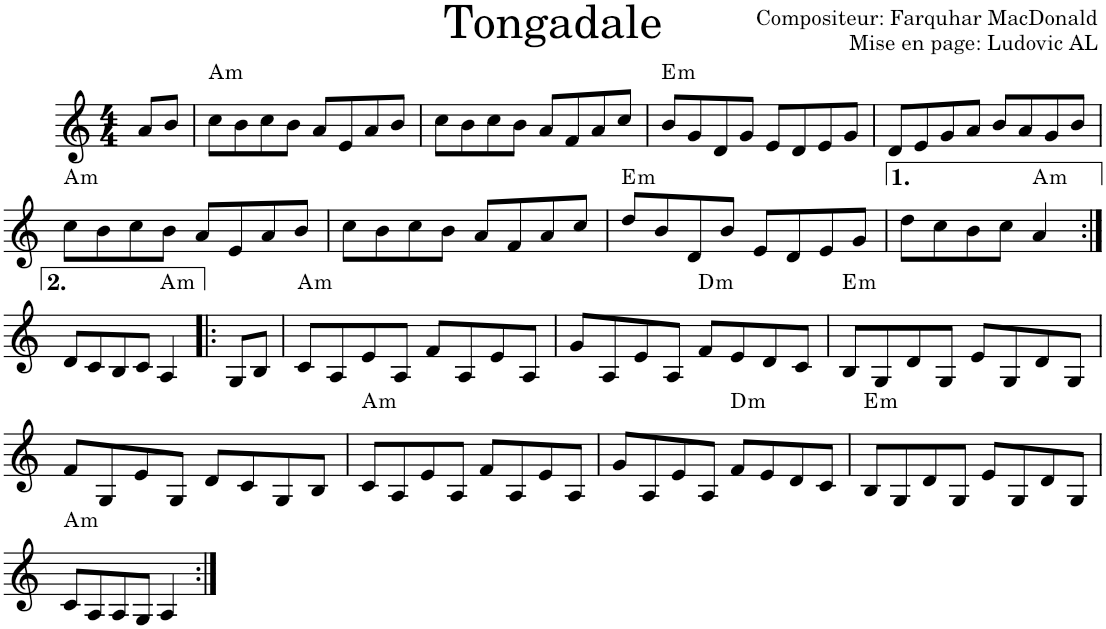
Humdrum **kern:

**kern	**harte
*part1	*part1
*staff1	*
*I"Violon	*
*I'Vln.	*
*clefG2	*
*k[]	*
*M4/4	*
=1	=1
8a/L	.
8b/J	.
=2	=2
!	!LO:H:kt=m
8cc\L	A:min
8b\	.
8cc\	.
8b\J	.
8a/L	.
8e/	.
8a/	.
8b/J	.
=3	=3
8cc\L	.
8b\	.
8cc\	.
8b\J	.
8a/L	.
8f/	.
8a/	.
8cc/J	.
=4	=4
!	!LO:H:kt=m
8b/L	E:min
8g/	.
8d/	.
8g/J	.
8e/L	.
8d/	.
8e/	.
8g/J	.
=5	=5
8d/L	.
8e/	.
8g/	.
8a/J	.
8b/L	.
8a/	.
8g/	.
8b/J	.
!!LO:LB:g=z
=6	=6
!	!LO:H:kt=m
8cc\L	A:min
8b\	.
8cc\	.
8b\J	.
8a/L	.
8e/	.
8a/	.
8b/J	.
=7	=7
8cc\L	.
8b\	.
8cc\	.
8b\J	.
8a/L	.
8f/	.
8a/	.
8cc/J	.
=8	=8
!	!LO:H:kt=m
8dd/L	E:min
8b/	.
8d/	.
8b/J	.
8e/L	.
8d/	.
8e/	.
8g/J	.
=9	=9
8dd\L	.
8cc\	.
8b\	.
8cc\J	.
!	!LO:H:kt=m
4a/	A:min
!!LO:LB:g=z
=10:|!	=10:|!
8d/L	.
8c/	.
8B/	.
8c/J	.
!	!LO:H:kt=m
4A/	A:min
=11!|:	=11!|:
8G/L	.
8B/J	.
=12	=12
!	!LO:H:kt=m
8c/L	A:min
8A/	.
8e/	.
8A/J	.
8f/L	.
8A/	.
8e/	.
8A/J	.
=13	=13
8g/L	.
8A/	.
8e/	.
8A/J	.
!	!LO:H:kt=m
8f/L	D:min
8e/	.
8d/	.
8c/J	.
=14	=14
!	!LO:H:kt=m
8B/L	E:min
8G/	.
8d/	.
8G/J	.
8e/L	.
8G/	.
8d/	.
8G/J	.
!!LO:LB:g=z
=15	=15
8f/L	.
8G/	.
8e/	.
8G/J	.
8d/L	.
8c/	.
8G/	.
8B/J	.
=16	=16
!	!LO:H:kt=m
8c/L	A:min
8A/	.
8e/	.
8A/J	.
8f/L	.
8A/	.
8e/	.
8A/J	.
=17	=17
8g/L	.
8A/	.
8e/	.
8A/J	.
!	!LO:H:kt=m
8f/L	D:min
8e/	.
8d/	.
8c/J	.
=18	=18
!	!LO:H:kt=m
8B/L	E:min
8G/	.
8d/	.
8G/J	.
8e/L	.
8G/	.
8d/	.
8G/J	.
!!LO:LB:g=z
=19	=19
!	!LO:H:kt=m
8c/L	A:min
8A/	.
8A/	.
8G/J	.
4A/	.
=:|!	=:|!
*-	*-
